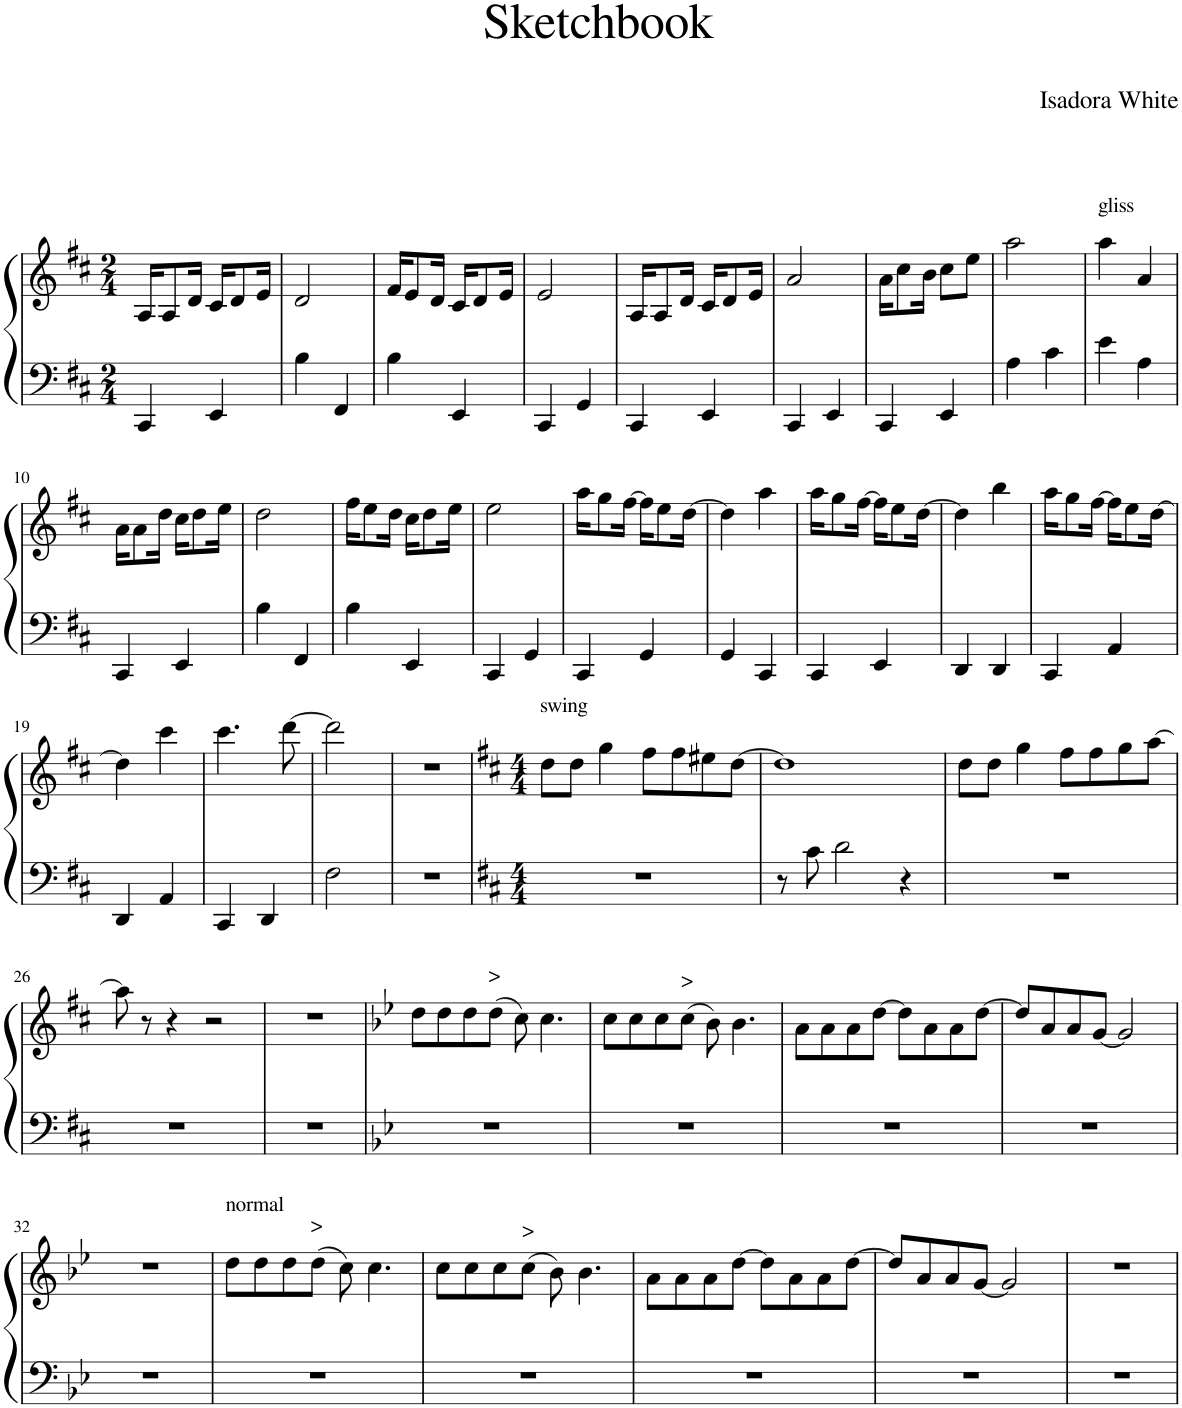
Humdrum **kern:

**kern	**kern
*part1	*part1
*staff2	*staff1
*I"Piano	*
*I'Pno.	*
*clefF4	*clefG2
*k[f#c#]	*k[f#c#]
*M2/4	*M2/4
=1	=1
4CC#/	16A/KL
.	8A/
.	16d/Jk
4EE/	16c#/KL
.	8d/
.	16e/Jk
=2	=2
4B\	2d/
4FF#/	.
=3	=3
4B\	16f#/KL
.	8e/
.	16d/Jk
4EE/	16c#/KL
.	8d/
.	16e/Jk
=4	=4
4CC#/	2e/
4GG/	.
=5	=5
4CC#/	16A/KL
.	8A/
.	16d/Jk
4EE/	16c#/KL
.	8d/
.	16e/Jk
=6	=6
4CC#/	2a/
4EE/	.
=7	=7
4CC#/	16a\KL
.	8cc#\
.	16b\Jk
4EE/	8cc#\L
.	8ee\J
=8	=8
4A\	2aa\
4c#\	.
=9	=9
!	!LO:TX:a:t=gliss
4e\	4aa\
4A\	4a/
!!LO:LB:g=z
=10	=10
4CC#/	16a\KL
.	8a\
.	16dd\Jk
4EE/	16cc#\KL
.	8dd\
.	16ee\Jk
=11	=11
4B\	2dd\
4FF#/	.
=12	=12
4B\	16ff#\KL
.	8ee\
.	16dd\Jk
4EE/	16cc#\KL
.	8dd\
.	16ee\Jk
=13	=13
4CC#/	2ee\
4GG/	.
=14	=14
4CC#/	16aa\KL
.	8gg\
.	[16ff#\Jk
4GG/	16ff#\KL]
.	8ee\
.	[16dd\Jk
=15	=15
4GG/	4dd\]
4CC#/	4aa\
=16	=16
4CC#/	16aa\KL
.	8gg\
.	[16ff#\Jk
4EE/	16ff#\KL]
.	8ee\
.	[16dd\Jk
=17	=17
4DD/	4dd\]
4DD/	4bb\
=18	=18
4CC#/	16aa\KL
.	8gg\
.	[16ff#\Jk
4AA/	16ff#\KL]
.	8ee\
.	[16dd\Jk
!!LO:LB:g=z
=19	=19
4DD/	4dd\]
4AA/	4ccc#\
=20	=20
4CC#/	4.ccc#\
4DD/	.
.	[8ddd\
=21	=21
2F#\	2ddd\]
=22	=22
2r	2r
=23	=23
*k[f#c#]	*k[f#c#]
*M4/4	*M4/4
!	!LO:TX:a:t=swing
1r	8dd\L
.	8dd\J
.	4gg\
.	8ff#\L
.	8ff#\
.	8ee#X\
.	[8dd\J
=24	=24
8r	1dd]
8c#\	.
2d\	.
4r	.
=25	=25
1r	8dd\L
.	8dd\J
.	4gg\
.	8ff#\L
.	8ff#\
.	8gg\
.	[8aa\J
!!LO:LB:g=z
=26	=26
1r	8aa\]
.	8r
.	4r
.	2r
=27	=27
1r	1r
=28	=28
*k[b-e-]	*k[b-e-]
1r	8dd\L
.	8dd\
.	8dd\
!	!LO:TX:a:t=>
.	(8dd\J
.	8cc\)
.	4.cc\
=29	=29
1r	8cc\L
.	8cc\
.	8cc\
!	!LO:TX:a:t=>
.	(8cc\J
.	8b-\)
.	4.b-\
=30	=30
1r	8a\L
.	8a\
.	8a\
.	[8dd\J
.	8dd\L]
.	8a\
.	8a\
.	[8dd\J
=31	=31
1r	8dd/L]
.	8a/
.	8a/
.	[8g/J
.	2g/]
!!LO:LB:g=z
=32	=32
1r	1r
=33	=33
!	!LO:TX:a:t=normal
1r	8dd\L
.	8dd\
.	8dd\
!	!LO:TX:a:t=>
.	(8dd\J
.	8cc\)
.	4.cc\
=34	=34
1r	8cc\L
.	8cc\
.	8cc\
!	!LO:TX:a:t=>
.	(8cc\J
.	8b-\)
.	4.b-\
=35	=35
1r	8a\L
.	8a\
.	8a\
.	[8dd\J
.	8dd\L]
.	8a\
.	8a\
.	[8dd\J
=36	=36
1r	8dd/L]
.	8a/
.	8a/
.	[8g/J
.	2g/]
=37	=37
1r	1r
=	=
*-	*-
